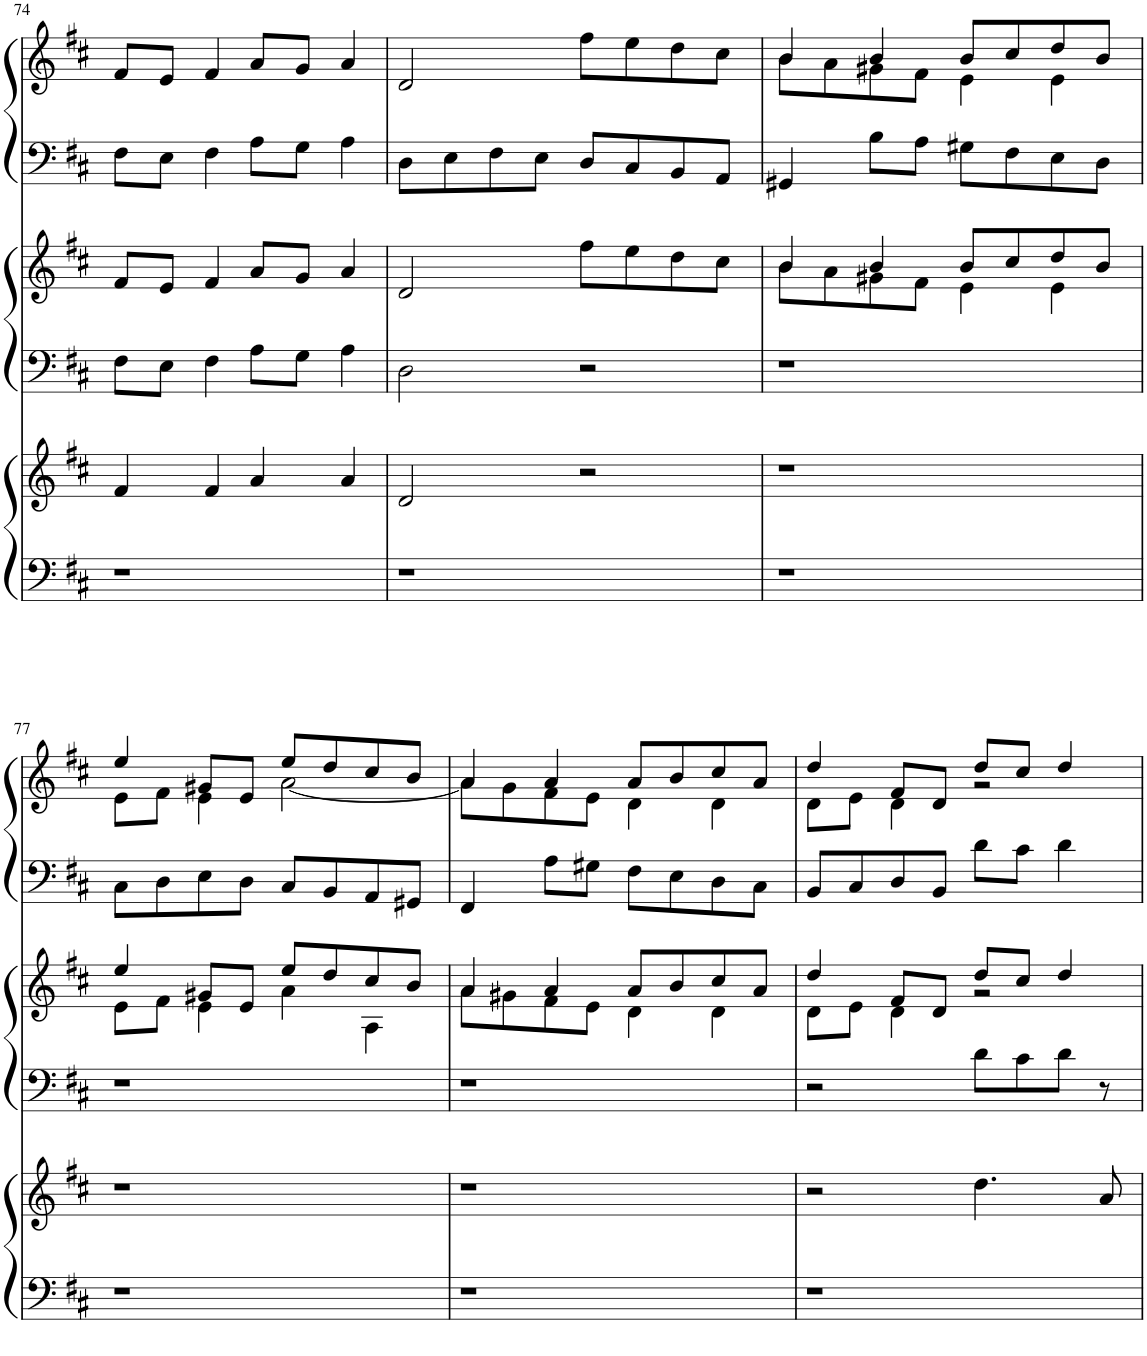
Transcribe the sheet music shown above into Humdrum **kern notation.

**kern	**kern	**kern	**kern	**kern	**kern
*part3	*part3	*part2	*part2	*part1	*part1
*staff6	*staff5	*staff4	*staff3	*staff2	*staff1
*I"Harpsichord 3	*	*I"Harpsichord 2	*	*I"Harpsichord 1	*
*I'Hp	*	*I'Hp	*	*I'Hp	*
!!LO:PB:g=z
*clefF4	*clefG2	*clefF4	*clefG2	*clefF4	*clefG2
*k[f#c#]	*k[f#c#]	*k[f#c#]	*k[f#c#]	*k[f#c#]	*k[f#c#]
*M4/4	*M4/4	*M4/4	*M4/4	*M4/4	*M4/4
=74	=74	=74	=74	=74	=74
1r	4f#/	8F#\L	8f#/L	8F#\L	8f#/L
.	.	8E\J	8e/J	8E\J	8e/J
.	4f#/	4F#\	4f#/	4F#\	4f#/
.	4a/	8A\L	8a/L	8A\L	8a/L
.	.	8G\J	8g/J	8G\J	8g/J
.	4a/	4A\	4a/	4A\	4a/
=75	=75	=75	=75	=75	=75
1r	2d/	2D\	2d/	8D\L	2d/
.	.	.	.	8E\	.
.	.	.	.	8F#\	.
.	.	.	.	8E\J	.
.	2r	2r	8ff#\L	8D/L	8ff#\L
.	.	.	8ee\	8C#/	8ee\
.	.	.	8dd\	8BB/	8dd\
.	.	.	8cc#\J	8AA/J	8cc#\J
=76	=76	=76	=76	=76	=76
*	*	*	*^	*	*^
1r	1r	1r	4b/	8b\L	4GG#X/	4b/	8b\L
.	.	.	.	8a\	.	.	8a\
.	.	.	4b/	8g#X\	8B\L	4b/	8g#X\
.	.	.	.	8f#\J	8A\J	.	8f#\J
.	.	.	8b/L	4e\	8G#X\L	8b/L	4e\
.	.	.	8cc#/	.	8F#\	8cc#/	.
.	.	.	8dd/	4e\	8E\	8dd/	4e\
.	.	.	8b/J	.	8D\J	8b/J	.
!!LO:LB:g=z	!!
=77	=77	=77	=77	=77	=77	=77	=77
1r	1r	1r	4ee/	8e\L	8C#\L	4ee/	8e\L
.	.	.	.	8f#\J	8D\	.	8f#\J
.	.	.	8g#X/L	4e\	8E\	8g#X/L	4e\
.	.	.	8e/J	.	8D\J	8e/J	.
.	.	.	8ee/L	4a\	8C#/L	8ee/L	[2a\
.	.	.	8dd/	.	8BB/	8dd/	.
.	.	.	8cc#/	4A\	8AA/	8cc#/	.
.	.	.	8b/J	.	8GG#X/J	8b/J	.
=78	=78	=78	=78	=78	=78	=78	=78
1r	1r	1r	4a/	8a\L	4FF#/	4a/	8a\L]
.	.	.	.	8g#X\	.	.	8g\
.	.	.	4a/	8f#\	8A\L	4a/	8f#\
.	.	.	.	8e\J	8G#X\J	.	8e\J
.	.	.	8a/L	4d\	8F#\L	8a/L	4d\
.	.	.	8b/	.	8E\	8b/	.
.	.	.	8cc#/	4d\	8D\	8cc#/	4d\
.	.	.	8a/J	.	8C#\J	8a/J	.
=79	=79	=79	=79	=79	=79	=79	=79
1r	2r	2r	4dd/	8d\L	8BB/L	4dd/	8d\L
.	.	.	.	8e\J	8C#/	.	8e\J
.	.	.	8f#/L	4d\	8D/	8f#/L	4d\
.	.	.	8d/J	.	8BB/J	8d/J	.
.	4.dd\	8d\L	8dd/L	2r	8d\L	8dd/L	2r
.	.	8c#\	8cc#/J	.	8c#\J	8cc#/J	.
.	.	8d\J	4dd/	.	4d\	4dd/	.
.	8a/	8r	.	.	.	.	.
*	*	*	*v	*v	*	*v	*v
=	=	=	=	=	=
*-	*-	*-	*-	*-	*-
